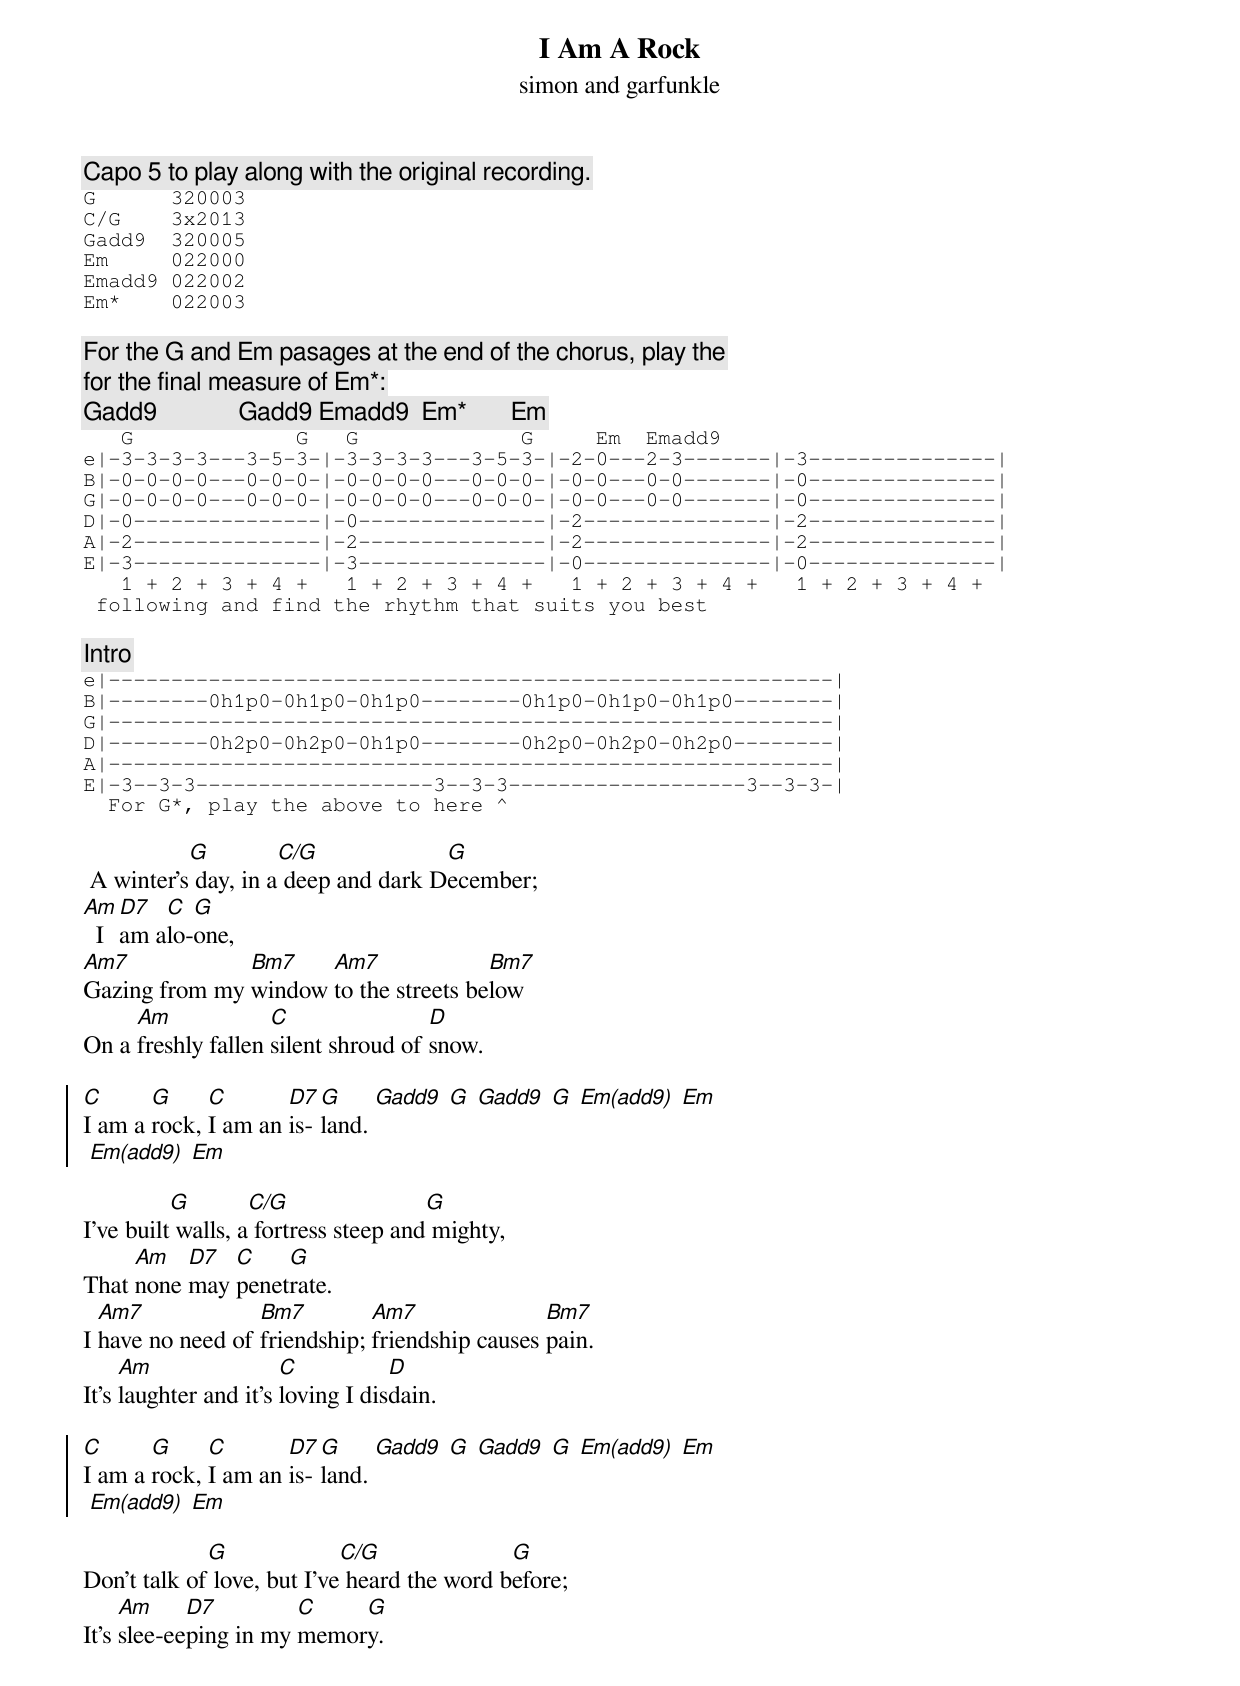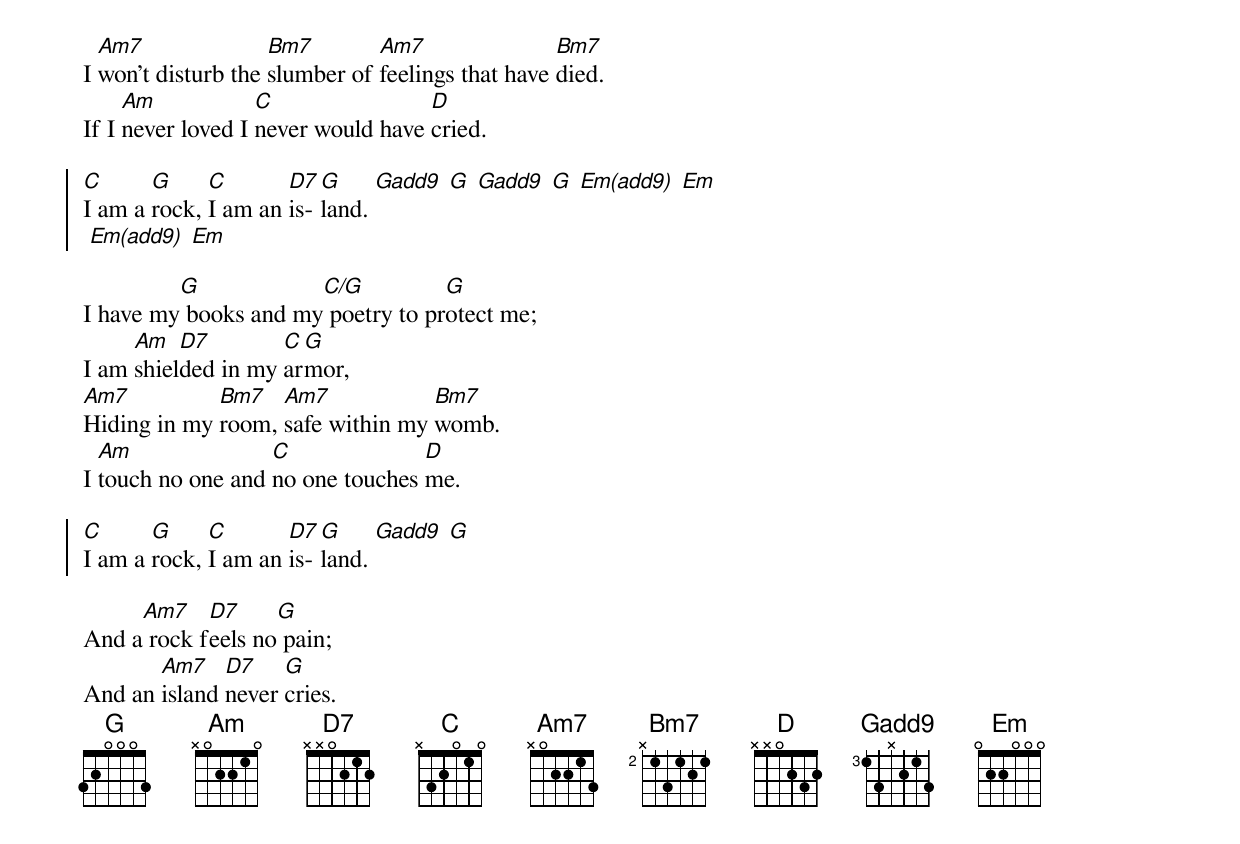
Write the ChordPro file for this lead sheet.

{title: I Am A Rock}
{subtitle: simon and garfunkle}

{c:Capo 5 to play along with the original recording.}
{sot}
G      320003
C/G    3x2013
Gadd9  320005
Em     022000
Emadd9 022002
Em*    022003
{eot}

{c:For the G and Em pasages at the end of the chorus, play the}
{c:for the final measure of Em*:}
{c:               Gadd9             Gadd9 Emadd9  Em*       Em}
{sot}
   G             G   G             G     Em  Emadd9
e|-3-3-3-3---3-5-3-|-3-3-3-3---3-5-3-|-2-0---2-3-------|-3---------------|
B|-0-0-0-0---0-0-0-|-0-0-0-0---0-0-0-|-0-0---0-0-------|-0---------------|
G|-0-0-0-0---0-0-0-|-0-0-0-0---0-0-0-|-0-0---0-0-------|-0---------------|
D|-0---------------|-0---------------|-2---------------|-2---------------|
A|-2---------------|-2---------------|-2---------------|-2---------------|
E|-3---------------|-3---------------|-0---------------|-0---------------|
   1 + 2 + 3 + 4 +   1 + 2 + 3 + 4 +   1 + 2 + 3 + 4 +   1 + 2 + 3 + 4 +
 following and find the rhythm that suits you best
{eot}

{c:Intro}
{sot}
e|----------------------------------------------------------|
B|--------0h1p0-0h1p0-0h1p0--------0h1p0-0h1p0-0h1p0--------|
G|----------------------------------------------------------|
D|--------0h2p0-0h2p0-0h1p0--------0h2p0-0h2p0-0h2p0--------|
A|----------------------------------------------------------|
E|-3--3-3-------------------3--3-3-------------------3--3-3-|
  For G*, play the above to here ^
{eot}

 A winter's[G] day, in a[C/G] deep and dark D[G]ecember;
[Am]  I [D7]am a[C]lo-[G]one,
[Am7]Gazing from my [Bm7]window [Am7]to the streets be[Bm7]low
On a [Am]freshly fallen [C]silent shroud of [D]snow.

{soc}
[C]I am a [G]rock, [C]I am an [D7]is-[G]land. [G(add9)] [G] [G(add9)] [G] [Em(add9)] [Em]
 [Em(add9)] [Em]
{eoc}

I've built[G] walls, a[C/G] fortress steep and[G] mighty,
That [Am]none [D7]may [C]penet[G]rate.
I [Am7]have no need of [Bm7]friendship; [Am7]friendship causes [Bm7]pain.
It's [Am]laughter and it's [C]loving I dis[D]dain.

{soc}
[C]I am a [G]rock, [C]I am an [D7]is-[G]land. [G(add9)] [G] [G(add9)] [G] [Em(add9)] [Em]
 [Em(add9)] [Em]
{eoc}

Don't talk of[G] love, but I've[C/G] heard the word b[G]efore;
It's [Am]slee-ee[D7]ping in my [C]memor[G]y.
I [Am7]won't disturb the [Bm7]slumber of [Am7]feelings that have [Bm7]died.
If I [Am]never loved I [C]never would have [D]cried.

{soc}
[C]I am a [G]rock, [C]I am an [D7]is-[G]land. [G(add9)] [G] [G(add9)] [G] [Em(add9)] [Em]
 [Em(add9)] [Em]
{eoc}

I have my[G] books and my[C/G] poetry to pr[G]otect me;
I am [Am]shiel[D7]ded in my [C]ar[G]mor,
[Am7]Hiding in my [Bm7]room, [Am7]safe within my [Bm7]womb.
I [Am]touch no one and [C]no one touches [D]me.

{soc}
[C]I am a [G]rock, [C]I am an [D7]is-[G]land. [G(add9)] [G]
{eoc}

And a[Am7] rock f[D7]eels no[G] pain;
And an [Am7]island [D7]never [G]cries.
